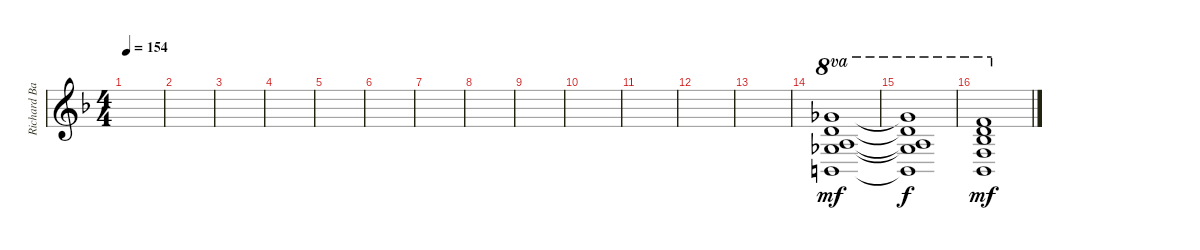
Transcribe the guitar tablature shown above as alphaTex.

\track ("Richard Barbieri Piano/Organ" "Richard Ba") {instrument acousticgrandpiano}
\staff {score}
\tuning (E4 B3 G3 D3 A2 E2) {hide}
\ts (4 4)
\tempo 154
\clef g2
\ks dminor
|
|
|
|
|
|
|
|
|
|
|
|
|
(14.1 15.2 14.3 16.4 14.5).1{ot 8va dy mf volume 13 instrument rockorgan} |
(14.1{t} 15.2{t} 14.3{t} 16.4{t} 14.5{t}).1{ot 8va dy f} |
(13.1 15.2 15.3 15.4 13.5).1{ot 8va dy mf}
